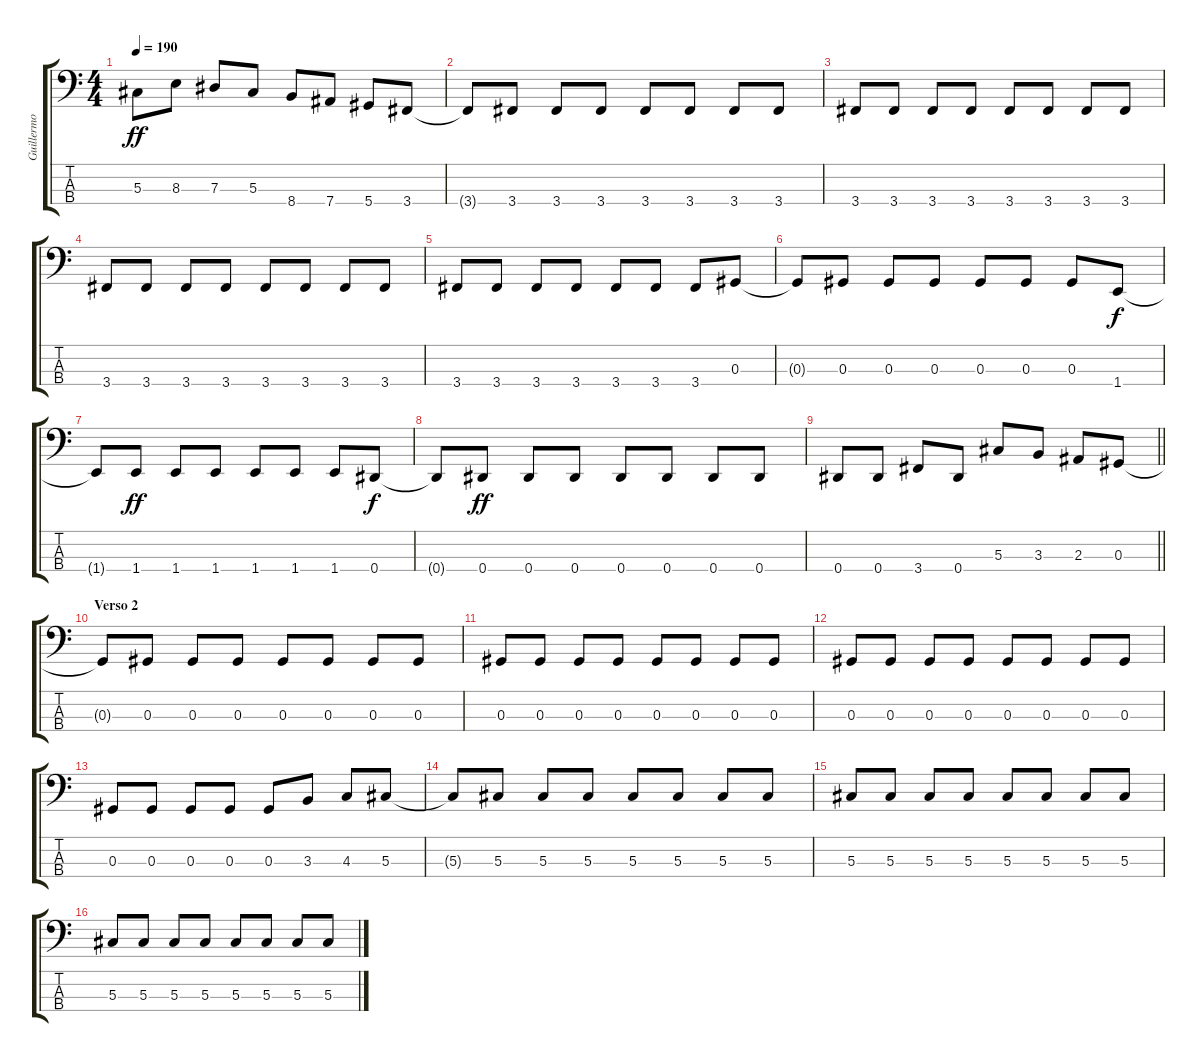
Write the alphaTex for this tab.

\track ("Guillermo Sánchez" "Guillermo ") {instrument electricbasspick}
\staff {score tabs}
\tuning (Gb2 Db2 Ab1 Eb1) {hide}
\ts (4 4)
\tempo 190
\clef f4
\ks c
5.3.8{dy ff} 8.3.8 7.3.8 5.3.8 8.4.8 7.4.8 5.4.8 3.4.8 |
3.4{t}.8 3.4.8 3.4.8 3.4.8 3.4.8 3.4.8 3.4.8 3.4.8 |
3.4.8 3.4.8 3.4.8 3.4.8 3.4.8 3.4.8 3.4.8 3.4.8 |
3.4.8 3.4.8 3.4.8 3.4.8 3.4.8 3.4.8 3.4.8 3.4.8 |
3.4.8 3.4.8 3.4.8 3.4.8 3.4.8 3.4.8 3.4.8 0.3.8 |
0.3{t}.8 0.3.8 0.3.8 0.3.8 0.3.8 0.3.8 0.3.8 1.4.8{dy f} |
1.4{t}.8 1.4.8{dy ff} 1.4.8 1.4.8 1.4.8 1.4.8 1.4.8 0.4.8{dy f} |
0.4{t}.8 0.4.8{dy ff} 0.4.8 0.4.8 0.4.8 0.4.8 0.4.8 0.4.8 |
\barLineRight lightlight
0.4.8 0.4.8 3.4.8 0.4.8 5.3.8 3.3.8 2.3.8 0.3.8 |
\section ("" "Verso 2")
0.3{t}.8 0.3.8 0.3.8 0.3.8 0.3.8 0.3.8 0.3.8 0.3.8 |
0.3.8 0.3.8 0.3.8 0.3.8 0.3.8 0.3.8 0.3.8 0.3.8 |
0.3.8 0.3.8 0.3.8 0.3.8 0.3.8 0.3.8 0.3.8 0.3.8 |
0.3.8 0.3.8 0.3.8 0.3.8 0.3.8 3.3.8 4.3.8 5.3.8 |
5.3{t}.8 5.3.8 5.3.8 5.3.8 5.3.8 5.3.8 5.3.8 5.3.8 |
5.3.8 5.3.8 5.3.8 5.3.8 5.3.8 5.3.8 5.3.8 5.3.8 |
5.3.8 5.3.8 5.3.8 5.3.8 5.3.8 5.3.8 5.3.8 5.3.8
